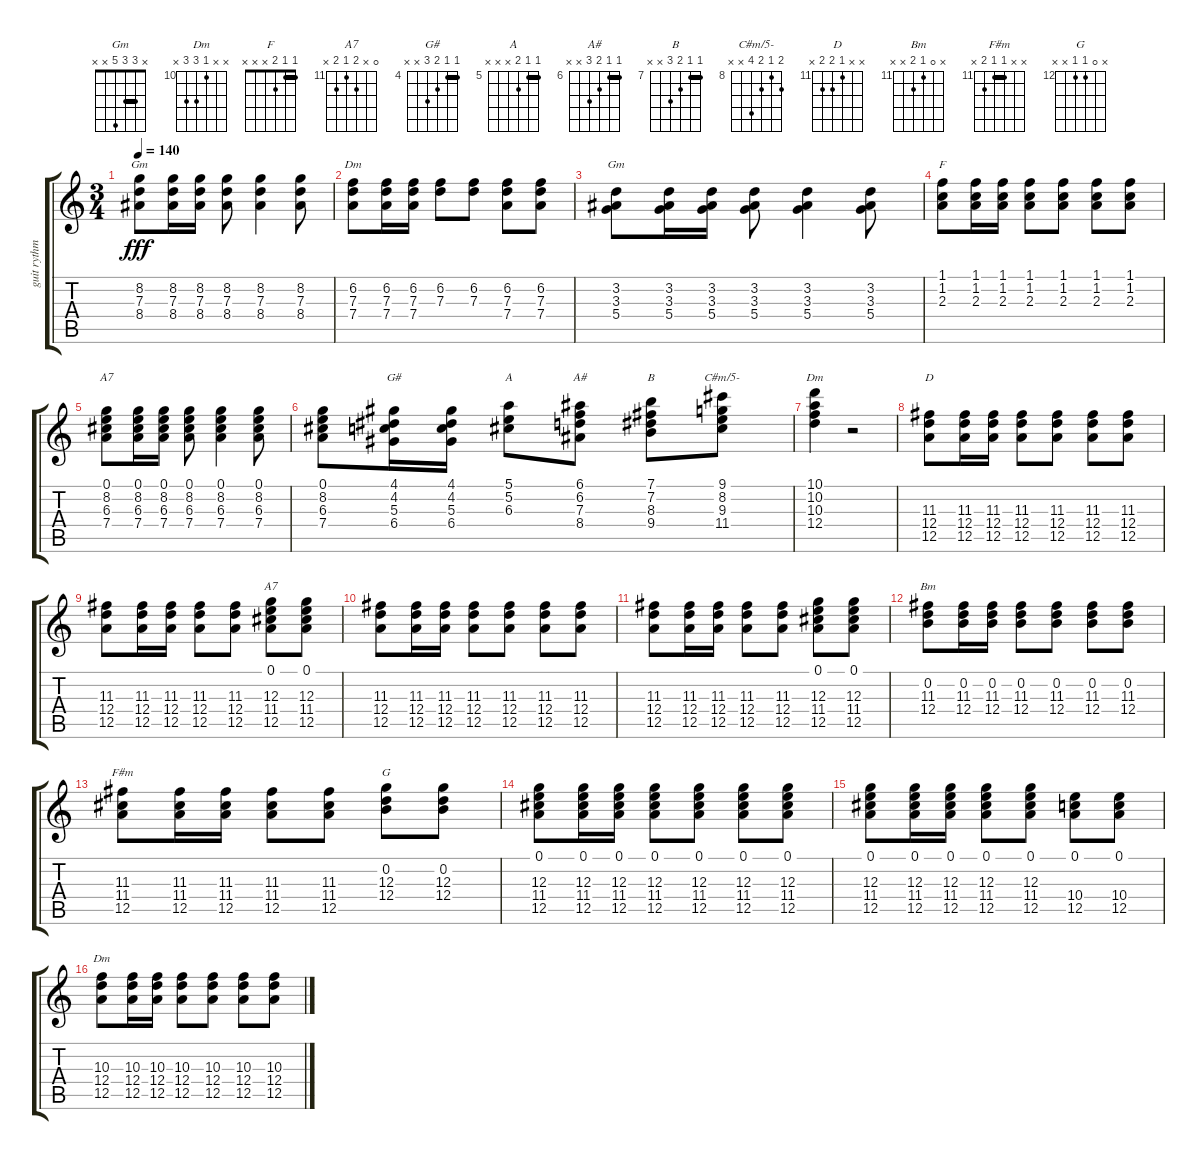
\track ("guit rythmique" "guit rythm") {instrument acousticguitarnylon}
\staff {score tabs}
\tuning (E4 B3 G3 D3 A2 E2) {hide}
\chord ("Gm" x 8 7 8 x x) {firstfret 7}
\chord ("Dm" x 6 7 7 x x) {firstfret 6}
\chord ("Gm" x 3 3 5 x x) {barre 3}
\chord ("F" 1 1 2 x x x) {barre 1}
\chord ("A7" 0 8 6 7 x x) {firstfret 6}
\chord ("G#" 4 4 5 6 x x) {firstfret 4 barre 4}
\chord ("A" 5 5 6 x x x) {firstfret 5 barre 5}
\chord ("A#" 6 6 7 8 x x) {firstfret 6 barre 6}
\chord ("B" 7 7 8 9 x x) {firstfret 7 barre 7}
\chord ("C#m/5-" 9 8 9 11 x x) {firstfret 8}
\chord ("Dm" 10 10 10 12 x x) {firstfret 10 barre 10}
\chord ("D" x x 11 12 12 x) {firstfret 11}
\chord ("A7" 0 x 12 11 12 x) {firstfret 11}
\chord ("Bm" x 0 11 12 x x) {firstfret 11}
\chord ("F#m" x x 11 11 12 x) {firstfret 11 barre 11}
\chord ("G" x 0 12 12 x x) {firstfret 12}
\chord ("Dm" x x 10 12 12 x) {firstfret 10}
\ts (3 4)
\tempo 140
\clef g2
\ks c
(8.2 7.3 8.4).8{ch "Gm" dy fff} (8.2 7.3 8.4).16 (8.2 7.3 8.4).16 (8.2 7.3 8.4).8 (8.2 7.3 8.4).4 (8.2 7.3 8.4).8 |
(6.2 7.3 7.4).8{ch "Dm"} (6.2 7.3 7.4).16 (6.2 7.3 7.4).16 (6.2 7.3).8 (6.2 7.3).8 (6.2 7.3 7.4).8 (6.2 7.3 7.4).8 |
(3.2 3.3 5.4).8{ch "Gm"} (3.2 3.3 5.4).16 (3.2 3.3 5.4).16 (3.2 3.3 5.4).8 (3.2 3.3 5.4).4{volume 10} (3.2 3.3 5.4).8 |
(1.1 1.2 2.3).8{ch "F"} (1.1 1.2 2.3).16 (1.1 1.2 2.3).16 (1.1 1.2 2.3).8{volume 10} (1.1 1.2 2.3).8 (1.1 1.2 2.3).8 (1.1 1.2 2.3).8 |
(0.1 8.2 6.3 7.4).8{ch "A7"} (0.1 8.2 6.3 7.4).16 (0.1 8.2 6.3 7.4).16 (0.1 8.2 6.3 7.4).8 (0.1 8.2 6.3 7.4).4{volume 10} (0.1 8.2 6.3 7.4).8{volume 11} |
(0.1 8.2 6.3 7.4).8{volume 11} (4.1 4.2 5.3 6.4).16{ch "G#"} (4.1 4.2 5.3 6.4).16{volume 11} (5.1 5.2 6.3).8{ch "A" volume 11} (6.1 6.2 7.3 8.4).8{ch "A#" volume 12} (7.1 7.2 8.3 9.4).8{ch "B"} (9.1 8.2 9.3 11.4).8{ch "C#m/5-" volume 13} |
(10.1 10.2 10.3 12.4).4{ch "Dm" volume 14} r.2 |
(11.3 12.4 12.5).8{ch "D" volume 12} (11.3 12.4 12.5).16 (11.3 12.4 12.5).16 (11.3 12.4 12.5).8 (11.3 12.4 12.5).8{volume 11} (11.3 12.4 12.5).8 (11.3 12.4 12.5).8 |
(11.3 12.4 12.5).8 (11.3 12.4 12.5).16 (11.3 12.4 12.5).16 (11.3 12.4 12.5).8 (11.3 12.4 12.5).8 (0.1 12.3 11.4 12.5).8{ch "A7"} (0.1 12.3 11.4 12.5).8 |
(11.3 12.4 12.5).8 (11.3 12.4 12.5).16 (11.3 12.4 12.5).16 (11.3 12.4 12.5).8 (11.3 12.4 12.5).8 (11.3 12.4 12.5).8 (11.3 12.4 12.5).8 |
(11.3 12.4 12.5).8 (11.3 12.4 12.5).16 (11.3 12.4 12.5).16 (11.3 12.4 12.5).8 (11.3 12.4 12.5).8 (0.1 12.3 11.4 12.5).8 (0.1 12.3 11.4 12.5).8 |
(0.2 11.3 12.4).8{ch "Bm"} (0.2 11.3 12.4).16 (0.2 11.3 12.4).16 (0.2 11.3 12.4).8 (0.2 11.3 12.4).8 (0.2 11.3 12.4).8 (0.2 11.3 12.4).8 |
(11.3 11.4 12.5).8{ch "F#m"} (11.3 11.4 12.5).16 (11.3 11.4 12.5).16 (11.3 11.4 12.5).8 (11.3 11.4 12.5).8 (0.2 12.3 12.4).8{ch "G"} (0.2 12.3 12.4).8 |
(0.1 12.3 11.4 12.5).8 (0.1 12.3 11.4 12.5).16 (0.1 12.3 11.4 12.5).16 (0.1 12.3 11.4 12.5).8 (0.1 12.3 11.4 12.5).8 (0.1 12.3 11.4 12.5).8 (0.1 12.3 11.4 12.5).8 |
(0.1 12.3 11.4 12.5).8 (0.1 12.3 11.4 12.5).16 (0.1 12.3 11.4 12.5).16 (0.1 12.3 11.4 12.5).8 (0.1 12.3 11.4 12.5).8 (0.1 10.4 12.5).8 (0.1 10.4 12.5).8 |
(10.3 12.4 12.5).8{ch "Dm"} (10.3 12.4 12.5).16 (10.3 12.4 12.5).16 (10.3 12.4 12.5).8 (10.3 12.4 12.5).8 (10.3 12.4 12.5).8 (10.3 12.4 12.5).8
